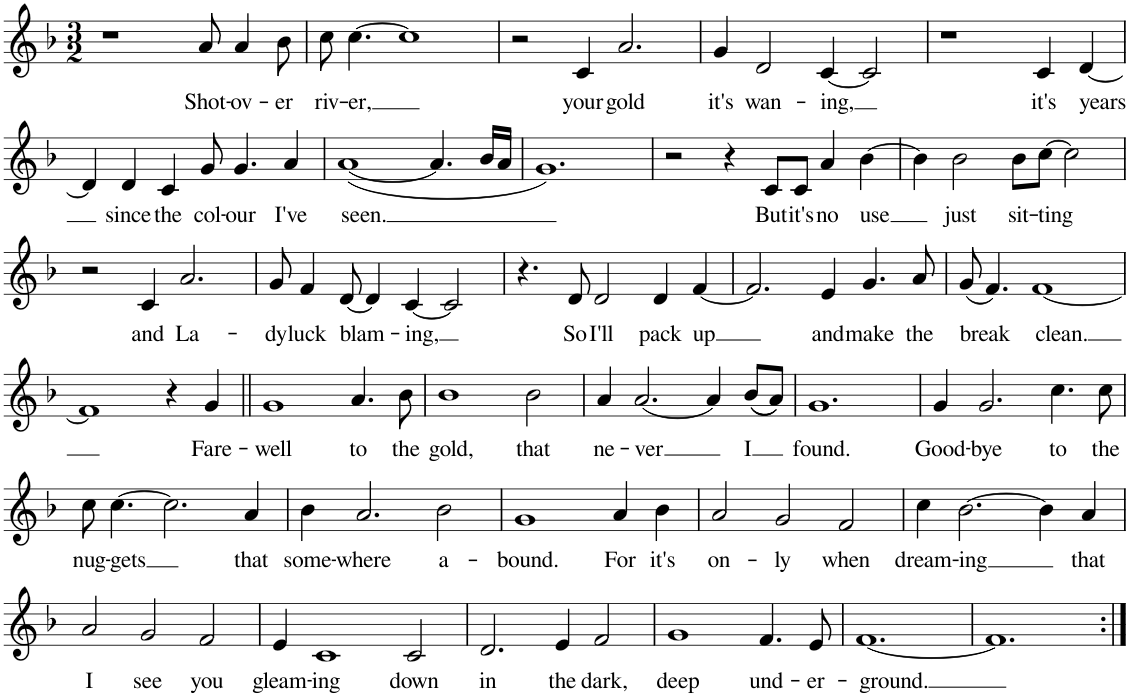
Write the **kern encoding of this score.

**kern	**text
*part1	*part1
*staff1	*staff1
*I"Piano	*
*I'Pno	*
*clefG2	*
*k[b-]	*
*F:	*
*M3/2	*
=1	=1
1r	.
!	!LO:LY:b
8a/	Shot-
!	!LO:LY:b
4a/	-ov-
!	!LO:LY:b
8b-\	-er
=2	=2
!	!LO:LY:b
8cc\	riv-
!	!LO:LY:b
[4.cc\	-er,
1cc]	.
=3	=3
2r	.
!	!LO:LY:b
4c/	your
!	!LO:LY:b
2.a/	gold
=4	=4
!	!LO:LY:b
4g/	it's
!	!LO:LY:b
2d/	wan-
!	!LO:LY:b
[4c/	ing,
2c/]	.
=5	=5
1r	.
!	!LO:LY:b
4c/	it's
!	!LO:LY:b
[4d/	years
!!LO:LB:g=z
=6	=6
4d/]	.
!	!LO:LY:b
4d/	since
!	!LO:LY:b
4c/	the
!	!LO:LY:b
8g/	col-
!	!LO:LY:b
4.g/	-our
!	!LO:LY:b
4a/	I've
=7	=7
!	!LO:LY:b
([1a	seen.
4.a/]	.
16b-/LL	.
16a/JJ	.
=8	=8
1.g)	.
=9	=9
2r	.
4r	.
!	!LO:LY:b
8c/L	But
!	!LO:LY:b
8c/J	it's
!	!LO:LY:b
4a/	no
!	!LO:LY:b
[4b-\	use
=10	=10
4b-\]	.
!	!LO:LY:b
2b-\	just
!	!LO:LY:b
8b-\L	sit-
!	!LO:LY:b
[8cc\J	-ting
2cc\]	.
!!LO:LB:g=z
=11	=11
2r	.
!	!LO:LY:b
4c/	and
!	!LO:LY:b
2.a/	La-
=12	=12
!	!LO:LY:b
8g/	-dy
!	!LO:LY:b
4f/	luck
!	!LO:LY:b
[8d/	blam-
4d/]	.
!	!LO:LY:b
[4c/	ing,
2c/]	.
=13	=13
4.r	.
!	!LO:LY:b
8d/	So
!	!LO:LY:b
2d/	I'll
!	!LO:LY:b
4d/	pack
!	!LO:LY:b
[4f/	up
=14	=14
2.f/]	.
!	!LO:LY:b
4e/	and
!	!LO:LY:b
4.g/	make
!	!LO:LY:b
8a/	the
=15	=15
!	!LO:LY:b
(8g/	break
4.f/)	.
!	!LO:LY:b
[1f	clean.
!!LO:LB:g=z
=16	=16
1f]	.
4r	.
!	!LO:LY:b
4g/	Fare-
=17||	=17||
!	!LO:LY:b
1g	-well
!	!LO:LY:b
4.a/	to
!	!LO:LY:b
8b-\	the
=18	=18
!	!LO:LY:b
1b-	gold,
!	!LO:LY:b
2b-\	-that
=19	=19
!	!LO:LY:b
4a/	ne-
!	!LO:LY:b
[2.a/	-ver
4a/]	.
!	!LO:LY:b
((8b-/L	I
8a/J))	.
=20	=20
!	!LO:LY:b
1.g	found.
=21	=21
!	!LO:LY:b
4g/	Good-
!	!LO:LY:b
2.g/	-bye
!	!LO:LY:b
4.cc\	to
!	!LO:LY:b
8cc\	the
!!LO:LB:g=z
=22	=22
!	!LO:LY:b
8cc\	nug-
!	!LO:LY:b
[4.cc\	-gets
2.cc\]	.
!	!LO:LY:b
4a/	that
=23	=23
!	!LO:LY:b
4b-\	some-
!	!LO:LY:b
2.a/	-where
!	!LO:LY:b
2b-\	a-
=24	=24
!	!LO:LY:b
1g	-bound.
!	!LO:LY:b
4a/	For
!	!LO:LY:b
4b-\	it's
=25	=25
!	!LO:LY:b
2a/	on-
!	!LO:LY:b
2g/	-ly
!	!LO:LY:b
2f/	when
=26	=26
!	!LO:LY:b
4cc\	dream-
!	!LO:LY:b
[2.b-\	-ing
4b-\]	.
!	!LO:LY:b
4a/	that
!!LO:LB:g=z
=27	=27
!	!LO:LY:b
2a/	I
!	!LO:LY:b
2g/	see
!	!LO:LY:b
2f/	you
=28	=28
!	!LO:LY:b
4e/	gleam-
!	!LO:LY:b
1c	-ing
!	!LO:LY:b
[4c/	down
=29	=29
!	!LO:LY:b
2.d/	in
4c/]	.
!	!LO:LY:b
4e/	the
!	!LO:LY:b
2f/	dark,
=30	=30
!	!LO:LY:b
1g	deep
!	!LO:LY:b
4.f/	und-
!	!LO:LY:b
8e/	-er-
=31	=31
!	!LO:LY:b
[1.f	-ground.
=32	=32
1.f]	.
=:|!	=:|!
*-	*-
